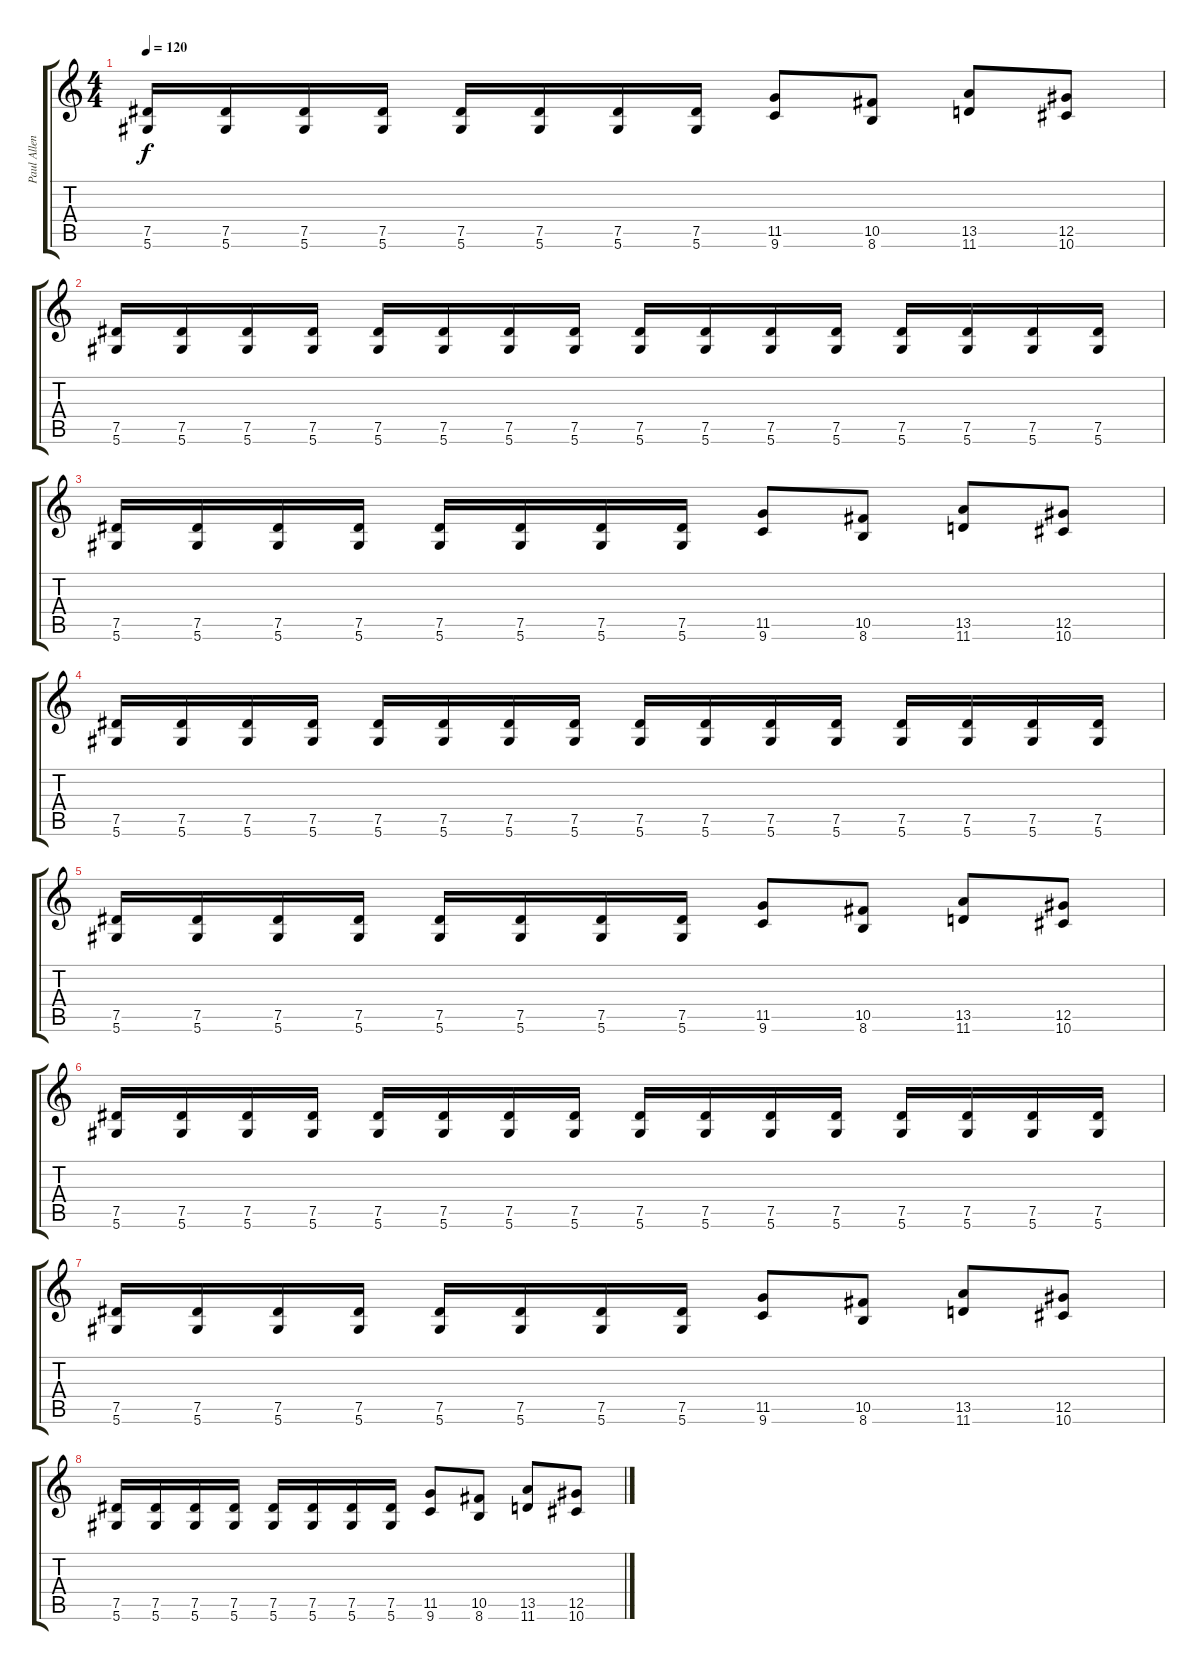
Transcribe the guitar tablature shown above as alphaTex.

\track ("Paul Allender" "Paul Allen") {instrument overdrivenguitar}
\staff {score tabs}
\tuning (Eb4 Bb3 Gb3 Db3 Ab2 Eb2) {hide}
\ts (4 4)
\tempo 120
\clef g2
\ks c
(7.5 5.6).16{dy f} (7.5 5.6).16 (7.5 5.6).16 (7.5 5.6).16 (7.5 5.6).16 (7.5 5.6).16 (7.5 5.6).16 (7.5 5.6).16 (11.5 9.6).8 (10.5 8.6).8 (13.5 11.6).8 (12.5 10.6).8 |
(7.5 5.6).16 (7.5 5.6).16 (7.5 5.6).16 (7.5 5.6).16 (7.5 5.6).16 (7.5 5.6).16 (7.5 5.6).16 (7.5 5.6).16 (7.5 5.6).16 (7.5 5.6).16 (7.5 5.6).16 (7.5 5.6).16 (7.5 5.6).16 (7.5 5.6).16 (7.5 5.6).16 (7.5 5.6).16 |
(7.5 5.6).16 (7.5 5.6).16 (7.5 5.6).16 (7.5 5.6).16 (7.5 5.6).16 (7.5 5.6).16 (7.5 5.6).16 (7.5 5.6).16 (11.5 9.6).8 (10.5 8.6).8 (13.5 11.6).8 (12.5 10.6).8 |
(7.5 5.6).16 (7.5 5.6).16 (7.5 5.6).16 (7.5 5.6).16 (7.5 5.6).16 (7.5 5.6).16 (7.5 5.6).16 (7.5 5.6).16 (7.5 5.6).16 (7.5 5.6).16 (7.5 5.6).16 (7.5 5.6).16 (7.5 5.6).16 (7.5 5.6).16 (7.5 5.6).16 (7.5 5.6).16 |
(7.5 5.6).16 (7.5 5.6).16 (7.5 5.6).16 (7.5 5.6).16 (7.5 5.6).16 (7.5 5.6).16 (7.5 5.6).16 (7.5 5.6).16 (11.5 9.6).8 (10.5 8.6).8 (13.5 11.6).8 (12.5 10.6).8 |
(7.5 5.6).16 (7.5 5.6).16 (7.5 5.6).16 (7.5 5.6).16 (7.5 5.6).16 (7.5 5.6).16 (7.5 5.6).16 (7.5 5.6).16 (7.5 5.6).16 (7.5 5.6).16 (7.5 5.6).16 (7.5 5.6).16 (7.5 5.6).16 (7.5 5.6).16 (7.5 5.6).16 (7.5 5.6).16 |
(7.5 5.6).16 (7.5 5.6).16 (7.5 5.6).16 (7.5 5.6).16 (7.5 5.6).16 (7.5 5.6).16 (7.5 5.6).16 (7.5 5.6).16 (11.5 9.6).8 (10.5 8.6).8 (13.5 11.6).8 (12.5 10.6).8 |
(7.5 5.6).16 (7.5 5.6).16 (7.5 5.6).16 (7.5 5.6).16 (7.5 5.6).16 (7.5 5.6).16 (7.5 5.6).16 (7.5 5.6).16 (11.5 9.6).8 (10.5 8.6).8 (13.5 11.6).8 (12.5 10.6).8
